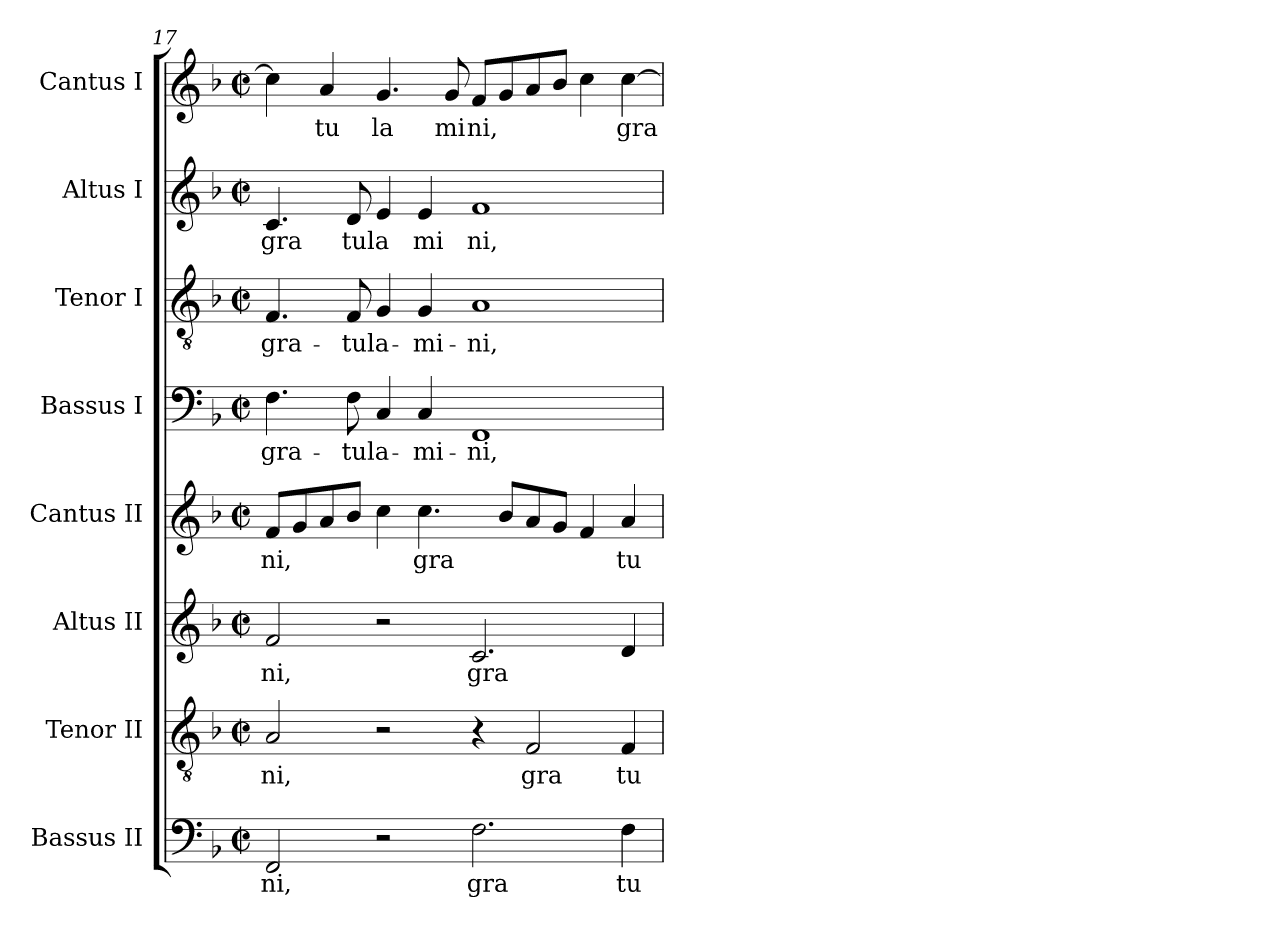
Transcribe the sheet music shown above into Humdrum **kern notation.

**kern	**text	**kern	**text	**kern	**text	**kern	**text	**kern	**text	**kern	**text	**kern	**text	**kern	**text
*part8	*part8	*part7	*part7	*part6	*part6	*part5	*part5	*part4	*part4	*part3	*part3	*part2	*part2	*part1	*part1
*staff8	*staff8	*staff7	*staff7	*staff6	*staff6	*staff5	*staff5	*staff4	*staff4	*staff3	*staff3	*staff2	*staff2	*staff1	*staff1
*I"Bassus II	*	*I"Tenor II	*	*I"Altus II	*	*I"Cantus II	*	*I"Bassus I	*	*I"Tenor I	*	*I"Altus I	*	*I"Cantus I	*
*clefF4	*	*clefGv2	*	*clefG2	*	*clefG2	*	*clefF4	*	*clefGv2	*	*clefG2	*	*clefG2	*
*k[b-]	*	*k[b-]	*	*k[b-]	*	*k[b-]	*	*k[b-]	*	*k[b-]	*	*k[b-]	*	*k[b-]	*
*F:	*	*F:	*	*F:	*	*F:	*	*F:	*	*F:	*	*F:	*	*F:	*
*M2/2	*	*M2/2	*	*M2/2	*	*M2/2	*	*M2/2	*	*M2/2	*	*M2/2	*	*M2/2	*
*met(c|)	*	*met(c|)	*	*met(c|)	*	*met(c|)	*	*met(c|)	*	*met(c|)	*	*met(c|)	*	*met(c|)	*
=17	=17	=17	=17	=17	=17	=17	=17	=17	=17	=17	=17	=17	=17	=17	=17
!	!LO:LY:b:cj	!	!LO:LY:b:cj	!	!LO:LY:b:cj	!	!LO:LY:b	!	!LO:LY:b:cj	!	!LO:LY:b:cj	!	!LO:LY:b:cj	!	!
2FF/	ni,	2A/	ni,	2f/	ni,	8f/L	ni,	4.F\	gra-	4.F/	gra-	4.c/	gra	4cc\]	.
.	.	.	.	.	.	8g/	.	.	.	.	.	.	.	.	.
!	!	!	!	!	!	!	!	!	!	!	!	!	!	!	!LO:LY:b:cj
.	.	.	.	.	.	8a/	.	.	.	.	.	.	.	4a/	tu
!	!	!	!	!	!	!	!	!	!LO:LY:b:cj	!	!LO:LY:b:cj	!	!LO:LY:b:cj	!	!
.	.	.	.	.	.	8b-/J	.	8F\	-tula-	8F/	-tula-	8d/	tula	.	.
!	!	!	!	!	!	!	!	!	!	!	!	!	!	!	!LO:LY:b:cj
2r	.	2r	.	2r	.	4cc\	.	4C/	.	4G/	.	4e/	.	4.g/	la
!	!	!	!	!	!	!	!LO:LY:b	!	!LO:LY:b:cj	!	!LO:LY:b:cj	!	!LO:LY:b:cj	!	!
.	.	.	.	.	.	4.cc\	gra	4C/	-mi-	4G/	-mi-	4e/	mi	.	.
!	!	!	!	!	!	!	!	!	!	!	!	!	!	!	!LO:LY:b:cj
.	.	.	.	.	.	.	.	.	.	.	.	.	.	8g/	mi
!	!LO:LY:b:cj	!	!	!	!LO:LY:b	!	!	!	!LO:LY:b:cj	!	!LO:LY:b:cj	!	!LO:LY:b:cj	!	!LO:LY:b
2.F\	gra	4r	.	2.c/	gra	.	.	1FF	-ni,	1A	-ni,	1f	ni,	8f/L	ni,
.	.	.	.	.	.	8b-/L	.	.	.	.	.	.	.	8g/	.
!	!	!	!LO:LY:b:cj	!	!	!	!	!	!	!	!	!	!	!	!
.	.	2F/	gra	.	.	8a/	.	.	.	.	.	.	.	8a/	.
.	.	.	.	.	.	8g/J	.	.	.	.	.	.	.	8b-/J	.
.	.	.	.	.	.	4f/	.	.	.	.	.	.	.	4cc\	.
!	!LO:LY:b:cj	!	!LO:LY:b:cj	!	!	!	!LO:LY:b:cj	!	!	!	!	!	!	!	!LO:LY:b
4F\	tu	4F/	tu	4d/	.	4a/	tu	.	.	.	.	.	.	[>4cc\	gra
=	=	=	=	=	=	=	=	=	=	=	=	=	=	=	=
*-	*-	*-	*-	*-	*-	*-	*-	*-	*-	*-	*-	*-	*-	*-	*-
